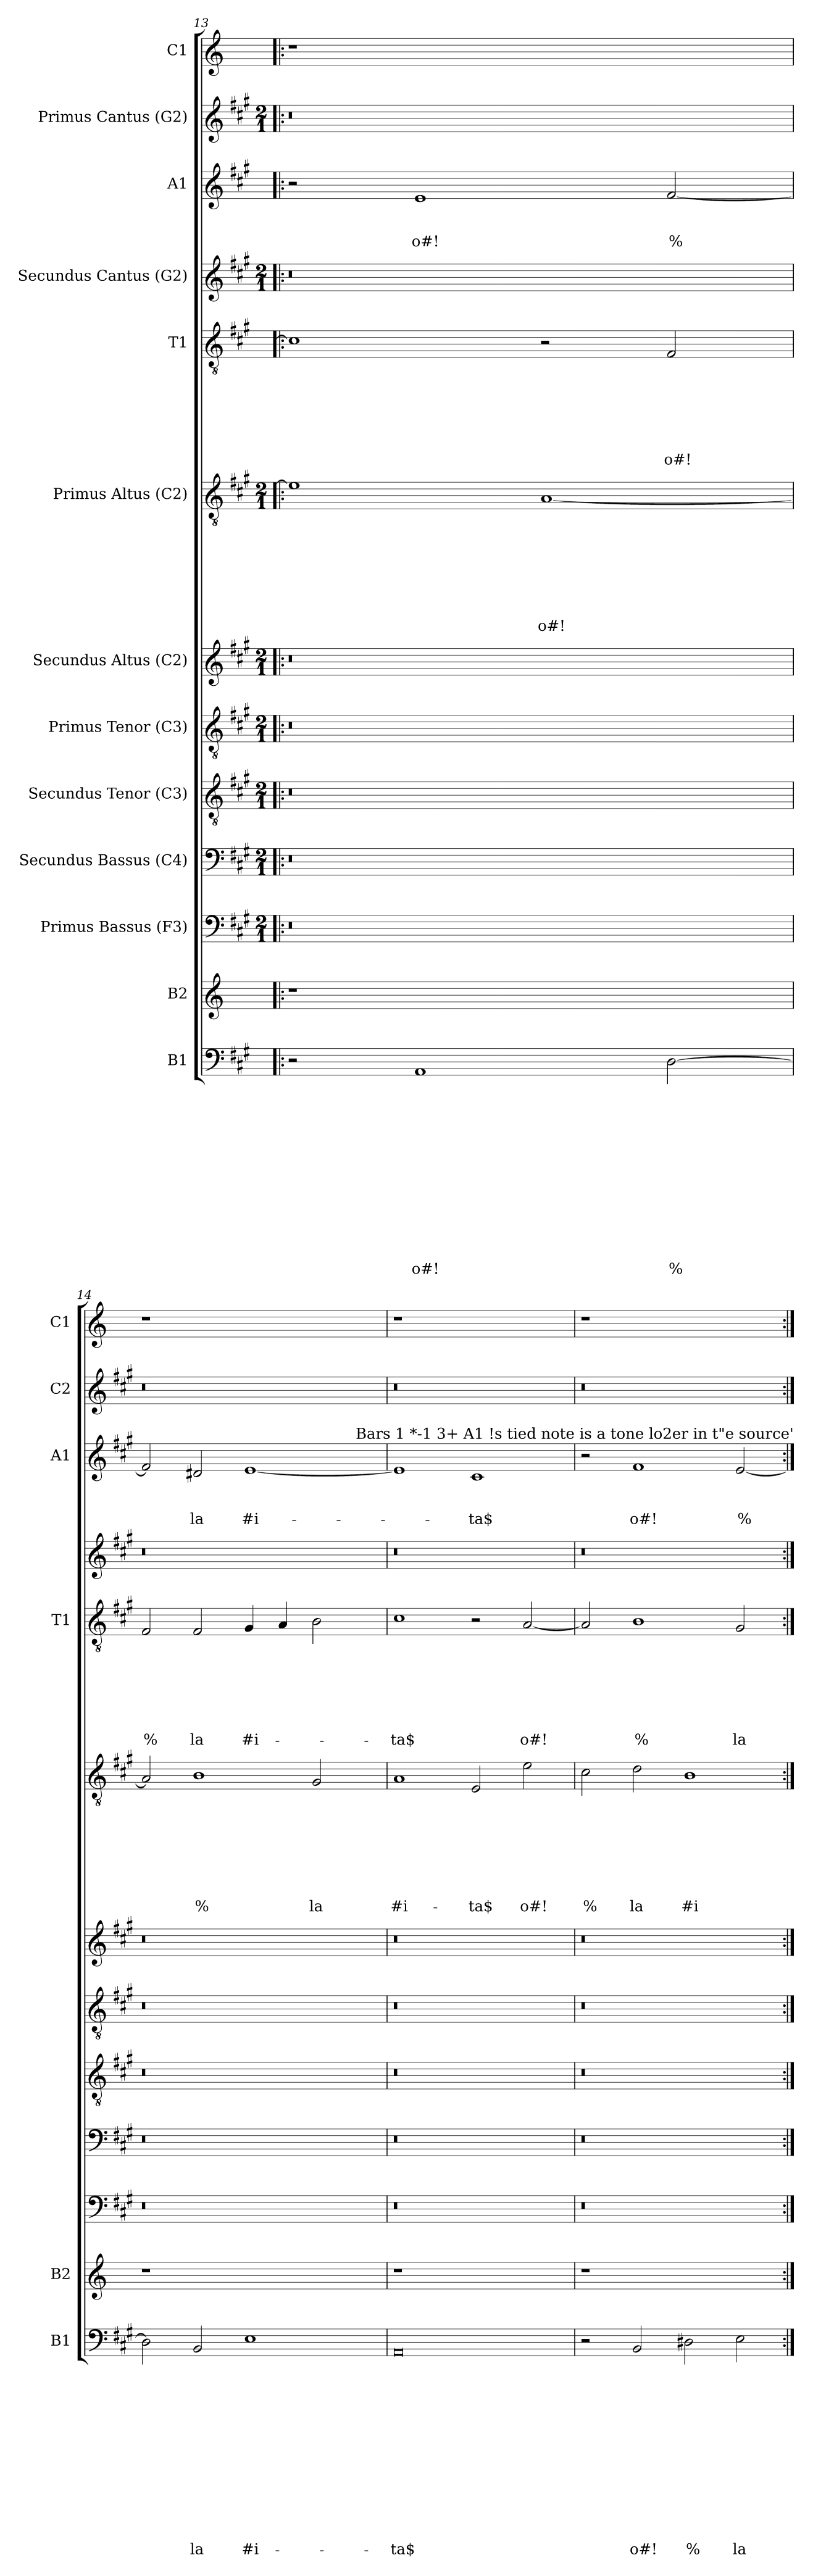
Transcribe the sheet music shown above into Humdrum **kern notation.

**kern	**text	**text	**text	**text	**text	**text	**text	**text	**text	**text	**text	**text	**text	**kern	**kern	**kern	**kern	**kern	**kern	**kern	**text	**text	**text	**text	**text	**text	**text	**text	**kern	**text	**text	**text	**text	**text	**text	**text	**kern	**kern	**text	**text	**text	**kern	**kern
*part13	*part13	*part13	*part13	*part13	*part13	*part13	*part13	*part13	*part13	*part13	*part13	*part13	*part13	*part12	*part11	*part10	*part9	*part8	*part7	*part6	*part6	*part6	*part6	*part6	*part6	*part6	*part6	*part6	*part5	*part5	*part5	*part5	*part5	*part5	*part5	*part5	*part4	*part3	*part3	*part3	*part3	*part2	*part1
*staff13	*staff13	*staff13	*staff13	*staff13	*staff13	*staff13	*staff13	*staff13	*staff13	*staff13	*staff13	*staff13	*staff13	*staff12	*staff11	*staff10	*staff9	*staff8	*staff7	*staff6	*staff6	*staff6	*staff6	*staff6	*staff6	*staff6	*staff6	*staff6	*staff5	*staff5	*staff5	*staff5	*staff5	*staff5	*staff5	*staff5	*staff4	*staff3	*staff3	*staff3	*staff3	*staff2	*staff1
*I"B1	*	*	*	*	*	*	*	*	*	*	*	*	*	*I"B2	*I"Primus Bassus (F3)	*I"Secundus Bassus (C4)	*I"Secundus Tenor (C3)	*I"Primus Tenor (C3)	*I"Secundus Altus (C2)	*I"Primus Altus (C2)	*	*	*	*	*	*	*	*	*I"T1	*	*	*	*	*	*	*	*I"Secundus Cantus (G2)	*I"A1	*	*	*	*I"Primus Cantus (G2)	*I"C1
*I'B1	*	*	*	*	*	*	*	*	*	*	*	*	*	*I'B2	*	*	*	*	*	*	*	*	*	*	*	*	*	*	*I'T1	*	*	*	*	*	*	*	*	*I'A1	*	*	*	*I'C2	*I'C1
*clefF4	*	*	*	*	*	*	*	*	*	*	*	*	*	*clefG2	*clefF4	*clefF4	*clefGv2	*clefGv2	*clefG2	*clefGv2	*	*	*	*	*	*	*	*	*clefGv2	*	*	*	*	*	*	*	*clefG2	*clefG2	*	*	*	*clefG2	*clefG2
*	*	*	*	*	*	*	*	*	*	*	*	*	*	*	*	*ITrd7c12	*	*	*	*	*	*	*	*	*	*	*	*	*	*	*	*	*	*	*	*	*	*	*	*	*	*	*
*k[f#c#g#]	*	*	*	*	*	*	*	*	*	*	*	*	*	*k[]	*k[f#c#g#]	*k[f#c#g#]	*k[f#c#g#]	*k[f#c#g#]	*k[f#c#g#]	*k[f#c#g#]	*	*	*	*	*	*	*	*	*k[f#c#g#]	*	*	*	*	*	*	*	*k[f#c#g#]	*k[f#c#g#]	*	*	*	*k[f#c#g#]	*k[]
*A:	*	*	*	*	*	*	*	*	*	*	*	*	*	*C:	*A:	*A:	*A:	*A:	*A:	*A:	*	*	*	*	*	*	*	*	*A:	*	*	*	*	*	*	*	*A:	*A:	*	*	*	*A:	*C:
*	*	*	*	*	*	*	*	*	*	*	*	*	*	*	*M2/1	*M2/1	*M2/1	*M2/1	*M2/1	*M2/1	*	*	*	*	*	*	*	*	*	*	*	*	*	*	*	*	*M2/1	*	*	*	*	*M2/1	*
=13!|:	=13!|:	=13!|:	=13!|:	=13!|:	=13!|:	=13!|:	=13!|:	=13!|:	=13!|:	=13!|:	=13!|:	=13!|:	=13!|:	=13!|:	=13!|:	=13!|:	=13!|:	=13!|:	=13!|:	=13!|:	=13!|:	=13!|:	=13!|:	=13!|:	=13!|:	=13!|:	=13!|:	=13!|:	=13!|:	=13!|:	=13!|:	=13!|:	=13!|:	=13!|:	=13!|:	=13!|:	=13!|:	=13!|:	=13!|:	=13!|:	=13!|:	=13!|:	=13!|:
2r	.	.	.	.	.	.	.	.	.	.	.	.	.	1r	0r	0r	0r	0r	0r	1e]	.	.	.	.	.	.	.	.	1c#]	.	.	.	.	.	.	.	0r	2r	.	.	.	0r	1r
!	!	!	!	!	!	!	!	!	!	!	!	!	!LO:LY:b	!	!	!	!	!	!	!	!	!	!	!	!	!	!	!	!	!	!	!	!	!	!	!	!	!	!	!	!LO:LY:b	!	!
1AA	.	.	.	.	.	.	.	.	.	.	.	.	o#!	.	.	.	.	.	.	.	.	.	.	.	.	.	.	.	.	.	.	.	.	.	.	.	.	1e	.	.	o#!	.	.
!	!	!	!	!	!	!	!	!	!	!	!	!	!	!	!	!	!	!	!	!	!	!	!	!	!	!	!	!LO:LY:b	!	!	!	!	!	!	!	!	!	!	!	!	!	!	!
.	.	.	.	.	.	.	.	.	.	.	.	.	.	1ryy	.	.	.	.	.	[<1A	.	.	.	.	.	.	.	o#!	2r	.	.	.	.	.	.	.	.	.	.	.	.	.	1ryy
!	!	!	!	!	!	!	!	!	!	!	!	!	!LO:LY:b:rj	!	!	!	!	!	!	!	!	!	!	!	!	!	!	!	!	!	!	!	!	!	!	!LO:LY:b	!	!	!	!	!LO:LY:b:rj	!	!
[>2D\	.	.	.	.	.	.	.	.	.	.	.	.	%	.	.	.	.	.	.	.	.	.	.	.	.	.	.	.	2F#/	.	.	.	.	.	.	o#!	.	[<2f#/	.	.	%	.	.
=14	=14	=14	=14	=14	=14	=14	=14	=14	=14	=14	=14	=14	=14	=14	=14	=14	=14	=14	=14	=14	=14	=14	=14	=14	=14	=14	=14	=14	=14	=14	=14	=14	=14	=14	=14	=14	=14	=14	=14	=14	=14	=14	=14
!	!	!	!	!	!	!	!	!	!	!	!	!	!	!	!	!	!	!	!	!	!	!	!	!	!	!	!	!	!	!	!	!	!	!	!	!LO:LY:b	!	!	!	!	!	!	!
*	*	*	*	*	*	*	*	*	*	*	*	*	*	*	*	*	*	*	*	*	*	*	*	*	*	*	*	*	*	*	*	*	*	*	*	*	*	*^	*	*	*	*	*
2D\]	.	.	.	.	.	.	.	.	.	.	.	.	.	1r	0r	0r	0r	0r	0r	2A/]	.	.	.	.	.	.	.	.	2F#/	.	.	.	.	.	.	%	0r	2f#/]	1ryy	.	.	.	0r	1r
!	!	!	!	!	!	!	!	!	!	!	!	!	!LO:LY:b	!	!	!	!	!	!	!	!	!	!	!	!	!	!	!LO:LY:b:rj	!	!	!	!	!	!	!	!LO:LY:b	!	!	!	!	!	!LO:LY:b	!	!
2BB/	.	.	.	.	.	.	.	.	.	.	.	.	la	.	.	.	.	.	.	1B	.	.	.	.	.	.	.	%	2F#/	.	.	.	.	.	.	la	.	2d#X/	.	.	.	la	.	.
!	!	!	!	!	!	!	!	!	!	!	!	!	!LO:LY:b	!	!	!	!	!	!	!	!	!	!	!	!	!	!	!	!	!	!	!	!	!	!	!LO:LY:b	!	!	!	!	!	!LO:LY:b	!	!
1E	.	.	.	.	.	.	.	.	.	.	.	.	#i-	1ryy	.	.	.	.	.	.	.	.	.	.	.	.	.	.	4G#/	.	.	.	.	.	.	#i-	.	[<1e	2ryy	.	.	#i-	.	1ryy
.	.	.	.	.	.	.	.	.	.	.	.	.	.	.	.	.	.	.	.	.	.	.	.	.	.	.	.	.	4A/	.	.	.	.	.	.	.	.	.	.	.	.	.	.	.
!	!	!	!	!	!	!	!	!	!	!	!	!	!	!	!	!	!	!	!	!	!	!	!	!	!	!	!	!LO:LY:b	!	!	!	!	!	!	!	!	!	!	!	!	!	!	!	!
.	.	.	.	.	.	.	.	.	.	.	.	.	.	.	.	.	.	.	.	2G#/	.	.	.	.	.	.	.	la	2B\	.	.	.	.	.	.	.	.	.	4ryy	.	.	.	.	.
.	.	.	.	.	.	.	.	.	.	.	.	.	.	.	.	.	.	.	.	.	.	.	.	.	.	.	.	.	.	.	.	.	.	.	.	.	.	.	32ryy	.	.	.	.	.
!	!	!	!	!	!	!	!	!	!	!	!	!	!	!	!	!	!	!	!	!	!	!	!	!	!	!	!	!	!	!	!	!	!	!	!	!	!	!	!LO:TX:a:t=Bars 1 *-1 3+ A1 !s tied note is a tone lo2er in t"e source'	!	!	!	!	!
.	.	.	.	.	.	.	.	.	.	.	.	.	.	.	.	.	.	.	.	.	.	.	.	.	.	.	.	.	.	.	.	.	.	.	.	.	.	.	8..ryy	.	.	.	.	.
=15	=15	=15	=15	=15	=15	=15	=15	=15	=15	=15	=15	=15	=15	=15	=15	=15	=15	=15	=15	=15	=15	=15	=15	=15	=15	=15	=15	=15	=15	=15	=15	=15	=15	=15	=15	=15	=15	=15	=15	=15	=15	=15	=15	=15
!	!	!	!	!	!	!	!	!	!	!	!	!	!LO:LY:b	!	!	!	!	!	!	!	!	!	!	!	!	!	!	!LO:LY:b	!	!	!	!	!	!	!	!LO:LY:b	!	!	!	!	!	!	!	!
*	*	*	*	*	*	*	*	*	*	*	*	*	*	*	*	*	*	*	*	*	*	*	*	*	*	*	*	*	*	*	*	*	*	*	*	*	*	*v	*v	*	*	*	*	*
0AA	.	.	.	.	.	.	.	.	.	.	.	.	-ta$	1r	0r	0r	0r	0r	0r	1A	.	.	.	.	.	.	.	#i-	1c#	.	.	.	.	.	.	-ta$	0r	1e]	.	.	.	0r	1r
!	!	!	!	!	!	!	!	!	!	!	!	!	!	!	!	!	!	!	!	!	!	!	!	!	!	!	!	!LO:LY:b	!	!	!	!	!	!	!	!	!	!	!	!	!LO:LY:b	!	!
.	.	.	.	.	.	.	.	.	.	.	.	.	.	1ryy	.	.	.	.	.	2E/	.	.	.	.	.	.	.	-ta$	2r	.	.	.	.	.	.	.	.	1c#	.	.	-ta$	.	1ryy
!	!	!	!	!	!	!	!	!	!	!	!	!	!	!	!	!	!	!	!	!	!	!	!	!	!	!	!	!LO:LY:b	!	!	!	!	!	!	!	!LO:LY:b	!	!	!	!	!	!	!
.	.	.	.	.	.	.	.	.	.	.	.	.	.	.	.	.	.	.	.	2e\	.	.	.	.	.	.	.	o#!	[<2A/	.	.	.	.	.	.	o#!	.	.	.	.	.	.	.
=16	=16	=16	=16	=16	=16	=16	=16	=16	=16	=16	=16	=16	=16	=16	=16	=16	=16	=16	=16	=16	=16	=16	=16	=16	=16	=16	=16	=16	=16	=16	=16	=16	=16	=16	=16	=16	=16	=16	=16	=16	=16	=16	=16
!	!	!	!	!	!	!	!	!	!	!	!	!	!	!	!	!	!	!	!	!	!	!	!	!	!	!	!	!LO:LY:b	!	!	!	!	!	!	!	!	!	!	!	!	!	!	!
2r	.	.	.	.	.	.	.	.	.	.	.	.	.	1r	0r	0r	0r	0r	0r	2c#\	.	.	.	.	.	.	.	%	2A/]	.	.	.	.	.	.	.	0r	2r	.	.	.	0r	1r
!	!	!	!	!	!	!	!	!	!	!	!	!	!LO:LY:b	!	!	!	!	!	!	!	!	!	!	!	!	!	!	!LO:LY:b	!	!	!	!	!	!	!	!LO:LY:b:rj	!	!	!	!	!LO:LY:b	!	!
2BB/	.	.	.	.	.	.	.	.	.	.	.	.	o#!	.	.	.	.	.	.	2d\	.	.	.	.	.	.	.	la	1B	.	.	.	.	.	.	%	.	1f#	.	.	o#!	.	.
!	!	!	!	!	!	!	!	!	!	!	!	!	!LO:LY:b	!	!	!	!	!	!	!	!	!	!	!	!	!	!	!LO:LY:b	!	!	!	!	!	!	!	!	!	!	!	!	!	!	!
2D#X\	.	.	.	.	.	.	.	.	.	.	.	.	%	1ryy	.	.	.	.	.	1B	.	.	.	.	.	.	.	#i-	.	.	.	.	.	.	.	.	.	.	.	.	.	.	1ryy
!	!	!	!	!	!	!	!	!	!	!	!	!	!LO:LY:b	!	!	!	!	!	!	!	!	!	!	!	!	!	!	!	!	!	!	!	!	!	!	!LO:LY:b	!	!	!	!	!LO:LY:b:rj	!	!
2E\	.	.	.	.	.	.	.	.	.	.	.	.	la	.	.	.	.	.	.	.	.	.	.	.	.	.	.	.	2G#/	.	.	.	.	.	.	la	.	[>2e/	.	.	%	.	.
=:|!	=:|!	=:|!	=:|!	=:|!	=:|!	=:|!	=:|!	=:|!	=:|!	=:|!	=:|!	=:|!	=:|!	=:|!	=:|!	=:|!	=:|!	=:|!	=:|!	=:|!	=:|!	=:|!	=:|!	=:|!	=:|!	=:|!	=:|!	=:|!	=:|!	=:|!	=:|!	=:|!	=:|!	=:|!	=:|!	=:|!	=:|!	=:|!	=:|!	=:|!	=:|!	=:|!	=:|!
*-	*-	*-	*-	*-	*-	*-	*-	*-	*-	*-	*-	*-	*-	*-	*-	*-	*-	*-	*-	*-	*-	*-	*-	*-	*-	*-	*-	*-	*-	*-	*-	*-	*-	*-	*-	*-	*-	*-	*-	*-	*-	*-	*-
